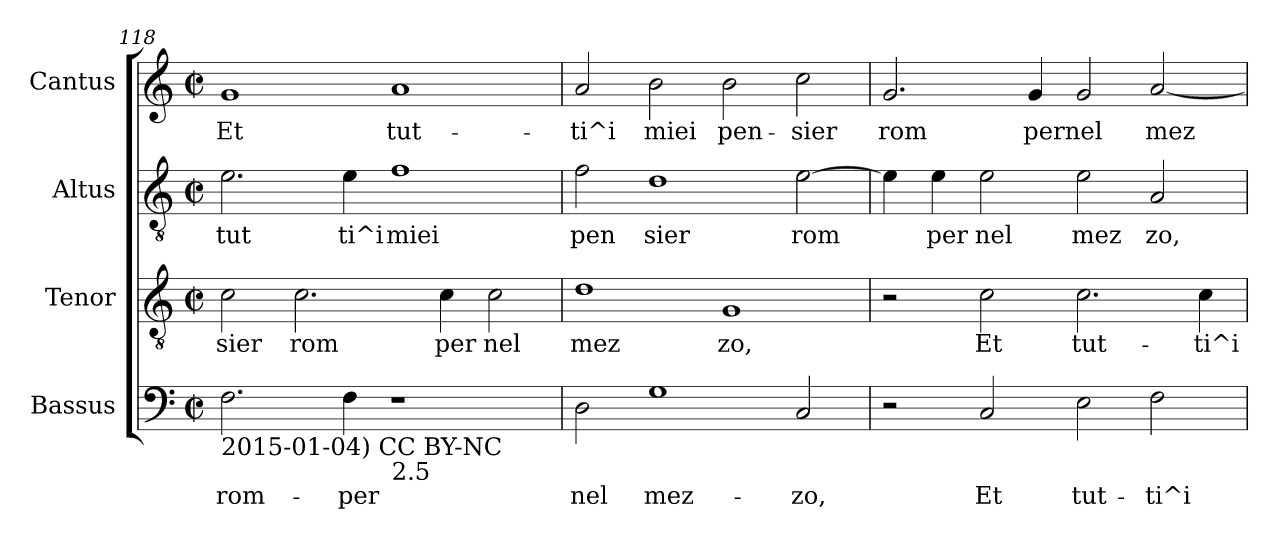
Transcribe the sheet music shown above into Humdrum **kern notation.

**kern	**text	**kern	**text	**kern	**text	**kern	**text
*part4	*part4	*part3	*part3	*part2	*part2	*part1	*part1
*staff4	*staff4	*staff3	*staff3	*staff2	*staff2	*staff1	*staff1
*I"Bassus	*	*I"Tenor	*	*I"Altus	*	*I"Cantus	*
*I'Bassus	*	*I'Tenor	*	*I'Altus	*	*I'Cantus	*
*clefF4	*	*clefGv2	*	*clefGv2	*	*clefG2	*
*k[]	*	*k[]	*	*k[]	*	*k[]	*
*C:	*	*C:	*	*C:	*	*C:	*
*M2/2	*	*M2/2	*	*M2/2	*	*M2/2	*
*met(c|)	*	*met(c|)	*	*met(c|)	*	*met(c|)	*
=118	=118	=118	=118	=118	=118	=118	=118
!LO:TX:b:t=2015-01-04) CC BY-NC	!	!	!	!	!	!	!
!	!LO:LY:b:cj	!	!LO:LY:b:cj	!	!LO:LY:b:cj	!	!LO:LY:b:cj
2.F\	rom-	2c\	sier	2.e\	tut	1g	Et
!	!	!	!LO:LY:b:cj	!	!	!	!
.	.	2.c\	rom	.	.	.	.
!	!LO:LY:b:cj	!	!	!	!LO:LY:b:cj	!	!
4F\	-per	.	.	4e\	ti^i	.	.
!LO:TX:b:t=2.5	!	!	!	!	!	!	!
!	!	!	!	!	!LO:LY:b:cj	!	!LO:LY:b:cj
1r	.	.	.	1f	miei	1a	tut-
!	!	!	!LO:LY:b:cj	!	!	!	!
.	.	4c\	per	.	.	.	.
!	!	!	!LO:LY:b:cj	!	!	!	!
.	.	2c\	nel	.	.	.	.
=119	=119	=119	=119	=119	=119	=119	=119
!	!LO:LY:b:cj	!	!LO:LY:b:cj	!	!LO:LY:b:cj	!	!LO:LY:b:cj
2D\	nel	1d	mez	2f\	pen	2a/	-ti^i
!	!LO:LY:b:cj	!	!	!	!LO:LY:b:cj	!	!LO:LY:b:cj
1G	mez-	.	.	1d	sier	2b\	miei
!	!	!	!LO:LY:b:cj	!	!	!	!LO:LY:b:cj
.	.	1G	zo,	.	.	2b\	pen-
!	!LO:LY:b:cj	!	!	!	!LO:LY:b:cj	!	!LO:LY:b:cj
2C/	-zo,	.	.	[>2e\	rom	2cc\	-sier
!!LO:PB:g=z
=120	=120	=120	=120	=120	=120	=120	=120
!	!	!	!	!	!LO:LY:b:cj	!	!LO:LY:b:cj
2r	.	2r	.	4e\]	.	2.g/	rom
!	!	!	!	!	!LO:LY:b:cj	!	!
.	.	.	.	4e\	per	.	.
!	!LO:LY:b:cj	!	!LO:LY:b:cj	!	!LO:LY:b:cj	!	!
2C/	Et	2c\	Et	2e\	nel	.	.
!	!	!	!	!	!	!	!LO:LY:b:cj
.	.	.	.	.	.	4g/	pernel
!	!LO:LY:b:cj	!	!LO:LY:b:cj	!	!LO:LY:b:cj	!	!LO:LY:b:cj
2E\	tut-	2.c\	tut-	2e\	mez	2g/	.
!	!LO:LY:b:cj	!	!	!	!LO:LY:b:cj	!	!LO:LY:b:cj
2F\	-ti^i	.	.	2A/	zo,	[<2a/	mez
!	!	!	!LO:LY:b:cj	!	!	!	!
.	.	4c\	-ti^i	.	.	.	.
=	=	=	=	=	=	=	=
*-	*-	*-	*-	*-	*-	*-	*-
